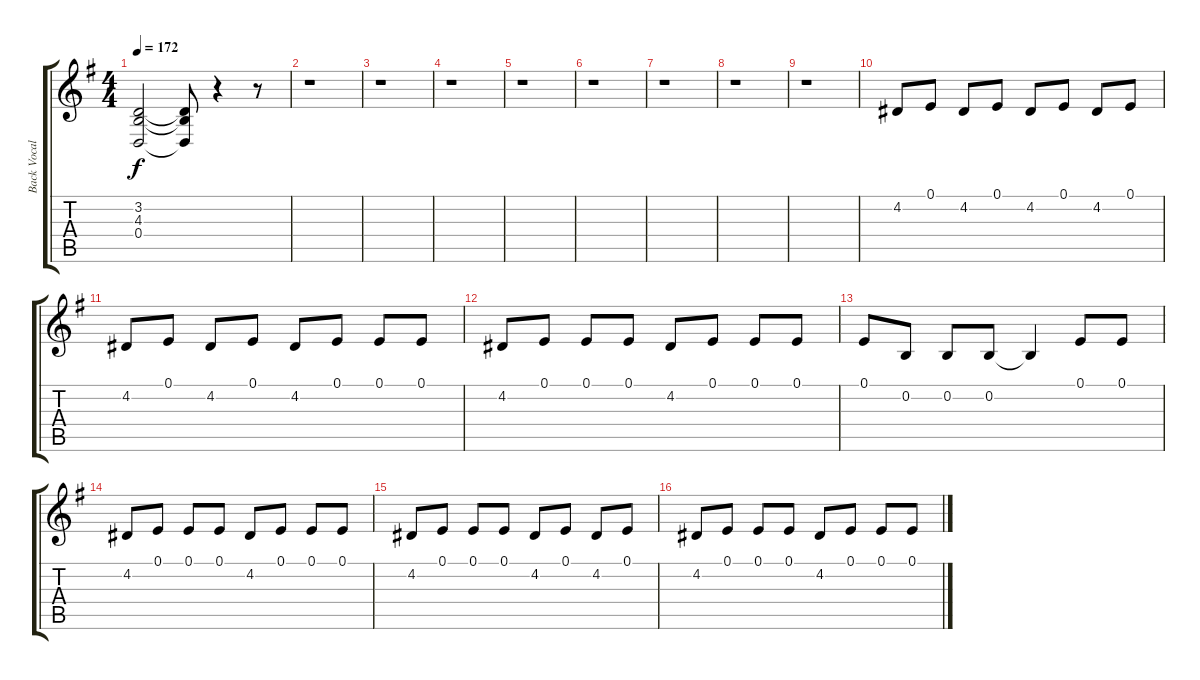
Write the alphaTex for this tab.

\track ("Back Vocals [Duff, Dave, Matt]" "Back Vocal") {instrument lead2sawtooth}
\staff {score tabs}
\tuning (E4 B3 G3 D3 A2 E2) {hide}
\ts (4 4)
\tempo 172
\clef g2
\ks g
(3.2{t} 4.3{t} 0.4).2{dy f} (3.2{t} 4.3{t} 0.4{t}).8 r.4 r.8 |
r.1 |
r.1 |
r.1 |
r.1 |
r.1 |
r.1 |
r.1 |
r.1 |
4.2.8 0.1.8 4.2.8 0.1.8 4.2.8 0.1.8 4.2.8 0.1.8 |
4.2.8 0.1.8 4.2.8 0.1.8 4.2.8 0.1.8 0.1.8 0.1.8 |
4.2.8 0.1.8 0.1.8 0.1.8 4.2.8 0.1.8 0.1.8 0.1.8 |
0.1.8 0.2.8 0.2.8 0.2.8 0.2{t}.4 0.1.8 0.1.8 |
4.2.8 0.1.8 0.1.8 0.1.8 4.2.8 0.1.8 0.1.8 0.1.8 |
4.2.8 0.1.8 0.1.8 0.1.8 4.2.8 0.1.8 4.2.8 0.1.8 |
4.2.8 0.1.8 0.1.8 0.1.8 4.2.8 0.1.8 0.1.8 0.1.8
